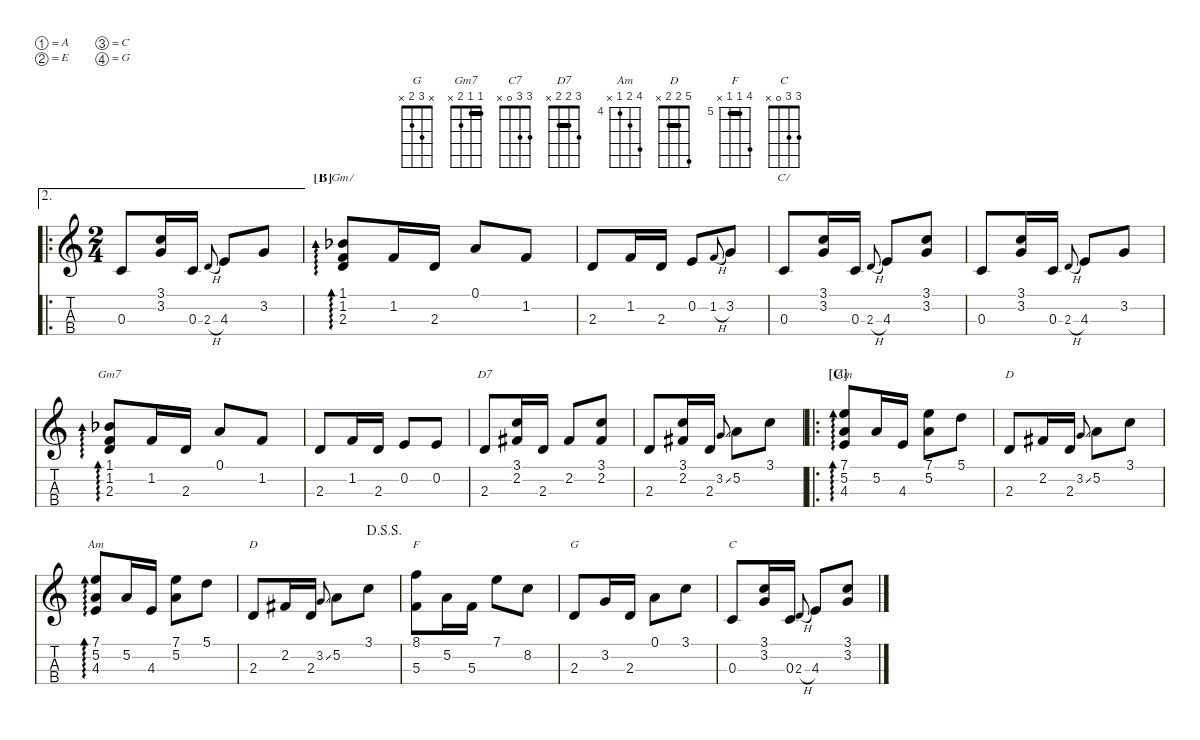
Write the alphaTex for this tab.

\defaultSystemsLayout 4
\hideDynamics
\bracketExtendMode nobrackets
\otherSystemsTrackNameOrientation horizontal
\defaultBarNumberDisplay Hide
\track ("Ukulele" " ") {defaultSystemsLayout 4 instrument acousticguitarnylon}
\staff {score tabs}
\tuning (A4 E4 C4 G4)
\displaytranspose 0
\chord ("G" x 3 2 x)
\chord ("Gm7" 1 1 2 x) {barre 1}
\chord ("C7" 3 3 0 x)
\chord ("D7" 3 2 2 x) {barre 2}
\chord ("Am" 7 5 4 x) {firstfret 4}
\chord ("D" 5 2 2 x) {barre 2}
\chord ("F" 8 5 5 x) {firstfret 5 barre 5}
\chord ("C" 3 3 0 x)
\ae 2
\ro
\ts (2 4)
\tempo (80 hide)
\clef g2
\ks c
0.3.8{dy mf beam Up} (3.2 3.1).16{beam Up} 0.3.16{beam Up} 2.3{h}.8{gr onbeat beam Up} 4.3.8{beam Up} 3.2.8{beam Up} |
\section ("B" "")
(1.2 1.1{acc b} 2.3).8{ad 0 ch "Gm7" beam Up} 1.2.16{beam Up} 2.3.16{beam Up} 0.1.8{beam Up} 1.2.8{beam Up} |
2.3.8{beam Up} 1.2.16{beam Up} 2.3.16{beam Up} 0.2.8{beam Up} 1.2{h}.8{gr onbeat beam Up} 3.2.8{beam Up} |
0.3.8{ch "C7" beam Up} (3.2 3.1).16{beam Up} 0.3.16{beam Up} 2.3{h}.8{gr onbeat beam Up} 4.3.8{beam Up} (3.2 3.1).8{beam Up} |
0.3.8{beam Up} (3.2 3.1).16{beam Up} 0.3.16{beam Up} 2.3{h}.8{gr onbeat beam Up} 4.3.8{beam Up} 3.2.8{beam Up} |
(1.2 1.1{acc b} 2.3).8{ad 0 ch "Gm7" beam Up} 1.2.16{beam Up} 2.3.16{beam Up} 0.1.8{beam Up} 1.2.8{beam Up} |
2.3.8{beam Up} 1.2.16{beam Up} 2.3.16{beam Up} 0.2.8{beam Up} 0.2.8{beam Up} |
2.3.8{ch "D7" beam Up} (2.2{acc #} 3.1).16{beam Up} 2.3.16{beam Up} 2.2{acc #}.8{beam Up} (2.2{acc #} 3.1).8{beam Up} |
2.3.8{beam Up} (2.2{acc #} 3.1).16{beam Up} 2.3.16{beam Up} 3.2{ss}.8{gr onbeat beam Up} 5.2.8{beam Down} 3.1.8{beam Down} |
\ro
\section ("C" "")
(7.1 5.2 4.3).8{ad 0 ch "Am" beam Up} 5.2.16{beam Up} 4.3.16{beam Up} (5.2 7.1).8{beam Down} 5.1.8{beam Down} |
2.3.8{ch "D" beam Up} 2.2{acc #}.16{beam Up} 2.3.16{beam Up} 3.2{ss}.8{gr onbeat beam Up} 5.2.8{beam Down} 3.1.8{beam Down} |
(7.1 5.2 4.3).8{ad 0 ch "Am" beam Up} 5.2.16{beam Up} 4.3.16{beam Up} (5.2 7.1).8{beam Down} 5.1.8{beam Down} |
\jump dalsegnosegno
2.3.8{ch "D" beam Up} 2.2{acc #}.16{beam Up} 2.3.16{beam Up} 3.2{ss}.8{gr onbeat beam Up} 5.2.8{beam Down} 3.1.8{beam Down} |
(5.3 8.1).8{ch "F" beam Down} 5.2.16{beam Down} 5.3.16{beam Down} 7.1.8{beam Down} 8.2.8{beam Down} |
2.3.8{ch "G" beam Up} 3.2.16{beam Up} 2.3.16{beam Up} 0.1.8{beam Down} 3.1.8{beam Down} |
0.3.8{ch "C" beam Up} (3.2 3.1).16{beam Up} 0.3.16{beam Up} 2.3{h}.8{gr onbeat beam Up} 4.3.8{beam Up} (3.2 3.1).8{beam Up}
